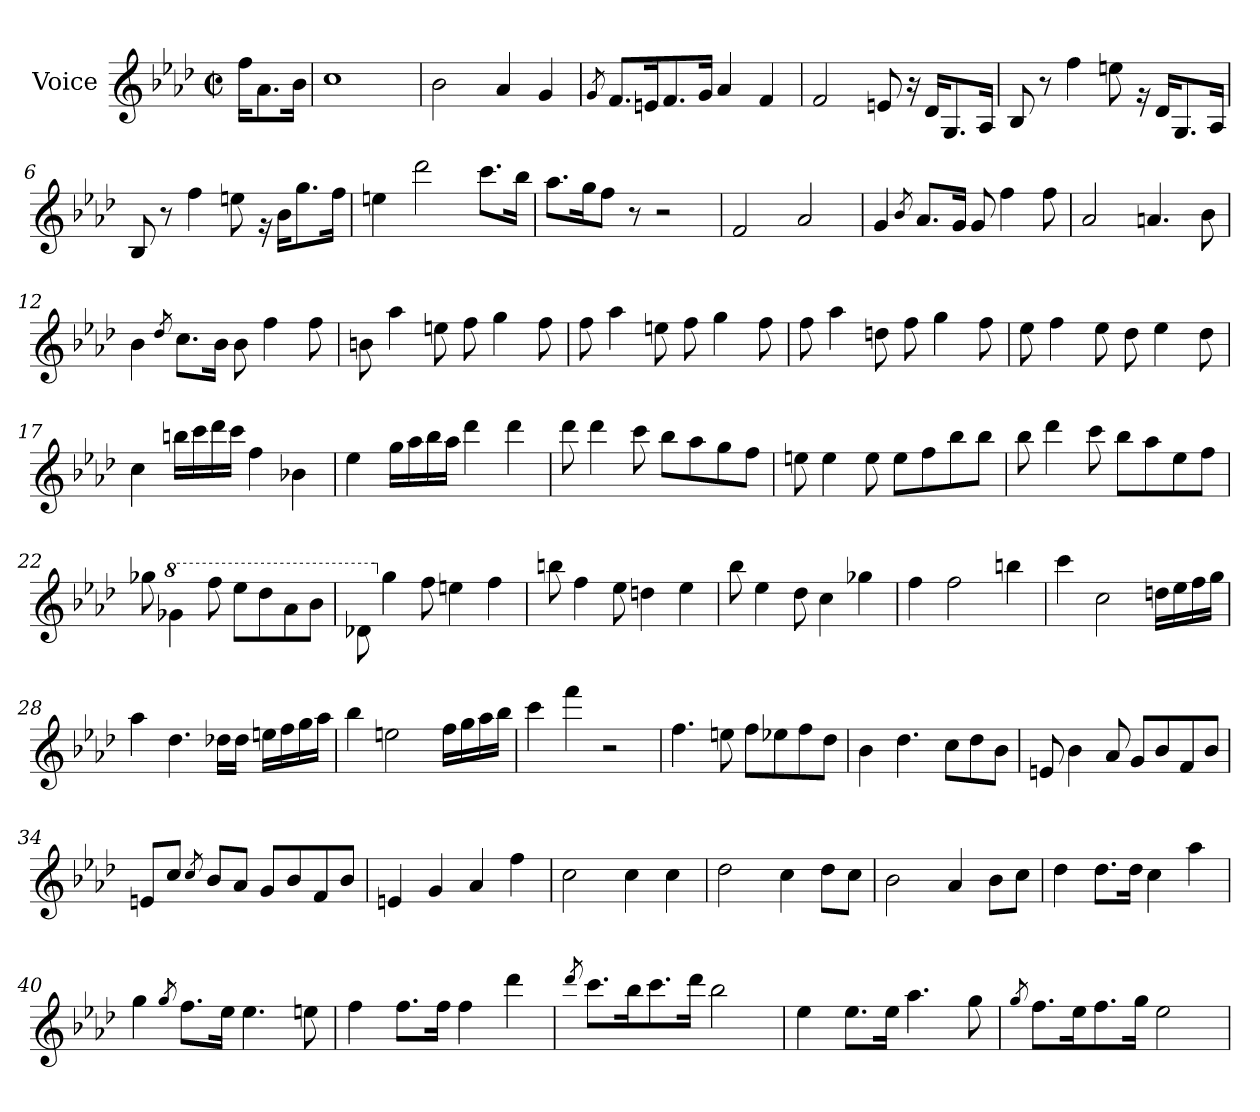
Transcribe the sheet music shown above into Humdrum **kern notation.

**kern
*part1
*staff1
*I"Voice
*I'V
*clefG2
*k[b-e-a-d-]
*M2/2
*met(c|)
=
16ff\KL
8.a-\
16b-\Jk
=1
1cc
=2
2b-\
4a-/
4g/
=3
8qg/
8.f/L
16en/K
8.f/
16g/Jk
4a-/
4f/
=4
2f/
8en/
16r
16d-/KL
8.G/
16A-/Jk
!!LO:LB:g=z
=5
8B-/
8r
4ff\
8een\
16rg
16d-/KL
8.G/
16A-/Jk
=6
8B-/
8r
4ff\
8een\
16rg
16b-\KL
8.gg\
16ff\Jk
=7
4een\
2ddd-\
8.ccc\L
16bb-\Jk
=8
8.aa-\L
16gg\K
8ff\J
8r
2r
=9
2f/
2a-/
!!LO:LB:g=z
=10
4g/
8qb-/
8.a-/L
16g/Jk
8g/
4ff\
8ff\
=11
2a-/
4.an/
8b-\
=12
4b-\
8qdd-/
8.cc\L
16b-\Jk
8b-\
4ff\
8ff\
=13
8bn\
4aa-\
8een\
8ff\
4gg\
8ff\
!!LO:LB:g=z
=14
8ff\
4aa-\
8een\
8ff\
4gg\
8ff\
=15
8ff\
4aa-\
8ddn\
8ff\
4gg\
8ff\
=16
8ee-\
4ff\
8ee-\
8dd-\
4ee-\
8dd-\
=17
4cc\
16bbn\LL
16ccc\
16ddd-\
16ccc\JJ
4ff\
4b-X\
!!LO:LB:g=z
=18
4ee-\
16gg\LL
16aa-\
16bb-\
16aa-\JJ
4ddd-\
4ddd-\
=19
8ddd-\
4ddd-\
8ccc\
8bb-\L
8aa-\
8gg\
8ff\J
=20
8een\
4ee\
8ee\
8ee\L
8ff\
8bb-\
8bb-\J
=21
8bb-\
4ddd-\
8ccc\
8bb-\L
8aa-\
8ee-\
8ff\J
!!LO:LB:g=z
=22
8gg-X\
*8va
4gg-X\
8fff\
8eee-\L
8ddd-\
8aa-\
8bb-\J
=23
8dd-X\
*X8va
4gg\
8ff\
4een\
4ff\
=24
8bbni\
4ff\
8ee-\
4ddn\
4ee-\
=25
8bb-\
4ee-\
8dd-\
4cc\
4gg-X\
=26
4ff\
2ff\
4bbn\
!!LO:LB:g=z
=27
4ccc\
2cc\
16ddn\LL
16ee-\
16ff\
16gg\JJ
=28
4aa-\
4.dd-\
16dd-Xi\LL
16dd-\JJ
16een\LL
16ff\
16gg\
16aa-\JJ
=29
4bb-\
2een\
16ff\LL
16gg\
16aa-\
16bb-\JJ
=30
4ccc\
4fff\
2r
!!LO:LB:g=z
=31
4.ff\
8een\
8ff\L
8ee-X\
8ff\
8dd-\J
=32
4b-\
4.dd-\
8cc\L
8dd-\
8b-\J
=33
8en/
4b-\
8a-/
8g/L
8b-/
8f/
8b-/J
=34
8en/L
8cc/J
8qcc/
8b-/L
8a-/J
8g/L
8b-/
8f/
8b-/J
=35
4en/
4g/
4a-/
4ff\
!!LO:PB:g=z
=36
2cc\
4cc\
4cc\
=37
2dd-\
4cc\
8dd-\L
8cc\J
=38
2b-\
4a-/
8b-\L
8cc\J
=39
4dd-\
8.dd-\L
16dd-\Jk
4cc\
4aa-\
=40
4gg\
8qgg/
8.ff\L
16ee-\Jk
4.ee-\
8een\
=41
4ff\
8.ff\L
16ff\Jk
4ff\
4ddd-\
!!LO:LB:g=z
=42
8qddd-/
8.ccc\L
16bb-\K
8.ccc\
16ddd-\Jk
2bb-\
=43
4ee-\
8.ee-\L
16ee-\Jk
4.aa-\
8gg\
=44
8qgg/
8.ff\L
16ee-\K
8.ff\
16gg\Jk
2ee-\
=
*-
